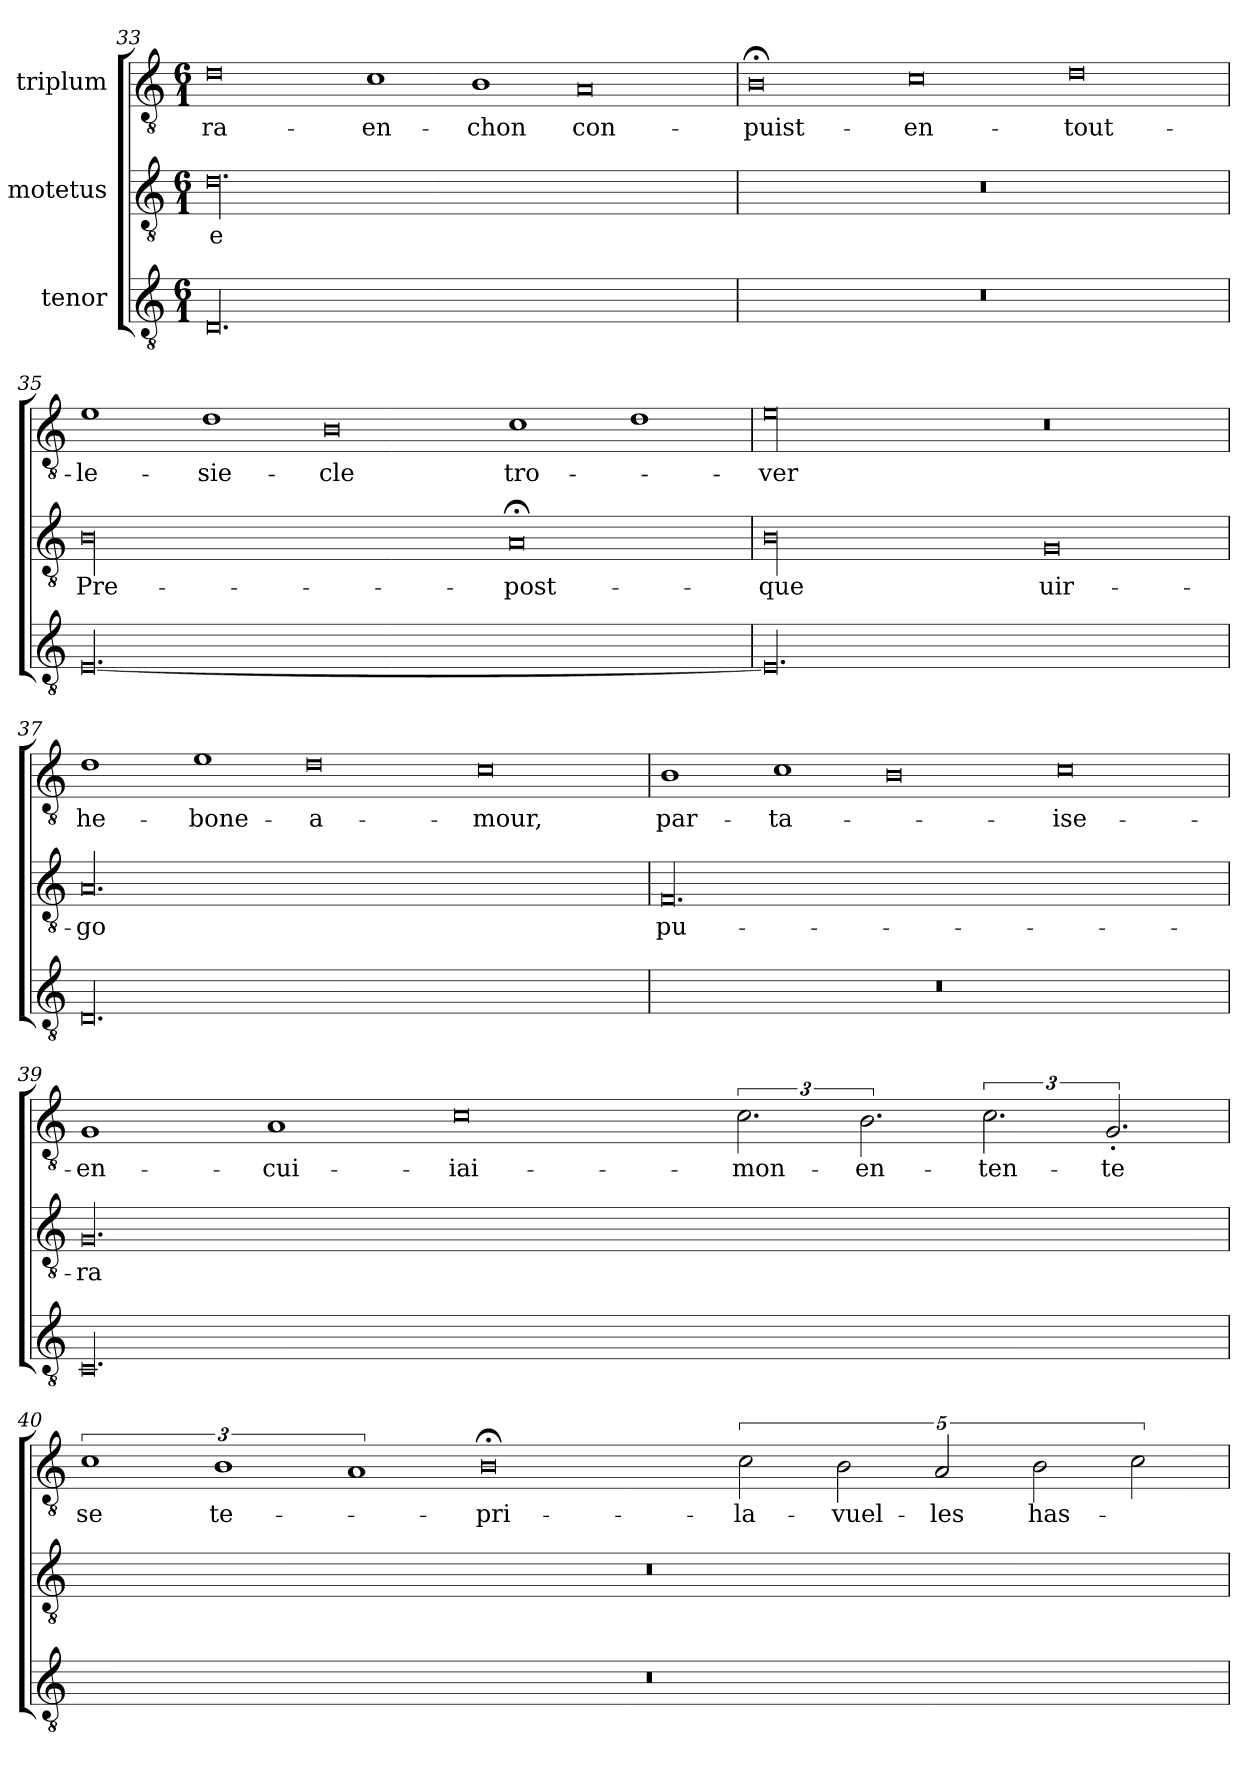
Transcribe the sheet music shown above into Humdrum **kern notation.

**kern	**kern	**text	**kern	**text
*part3	*part2	*part2	*part1	*part1
*staff3	*staff2	*staff2	*staff1	*staff1
*I"tenor	*I"motetus	*	*I"triplum	*
*clefGv2	*clefGv2	*	*clefGv2	*
*k[]	*k[]	*	*k[]	*
*C:	*C:	*	*C:	*
*M6/1	*M6/1	*	*M6/1	*
=33	=33	=33	=33	=33
00.D/	00.d\	-e	0d\	ra-
.	.	.	1c\	-en-
.	.	.	1B\	-chon
.	.	.	0A/	con-
=34	=34	=34	=34	=34
00.r	00.r	.	0B;<\	puist-
.	.	.	0c\	en-
.	.	.	0d\	tout-
=35	=35	=35	=35	=35
[00.E/	00B\	Pre-	1e\	le-
.	.	.	1d\	sie-
.	.	.	0B\	-cle
.	0A;</	post-	1c\	tro-
.	.	.	1d\	.
=36	=36	=36	=36	=36
00.E/]	00B\	-que	00e\	-ver
.	0G/	uir-	0r	.
!!LO:PB:g=z
=37	=37	=37	=37	=37
00.D/	00.A/	-go	1d\	he-
.	.	.	1e\	bone-
.	.	.	0d\	a-
.	.	.	0c\	-mour,
=38	=38	=38	=38	=38
00.r	00.F/	pu-	1B\	par-
.	.	.	1c\	ta-
.	.	.	0B\	.
.	.	.	0c\	ise-
=39	=39	=39	=39	=39
00.C/	00.G/	-ra	1G/	en-
.	.	.	1A/	cui-
.	.	.	0c\	iai-
.	.	.	3.c\	mon-
.	.	.	3.B\	en-
.	.	.	3.c\	-ten-
.	.	.	3.G'/	-te
=40	=40	=40	=40	=40
00.r	00.r	.	3%2c\	-se
.	.	.	3%2B\	te-
.	.	.	3%2A/	.
.	.	.	0B;<\	pri-
.	.	.	5%2c\	la-
.	.	.	5%2B\	vuel-
.	.	.	5%2A/	-les
.	.	.	5%2B\	has-
.	.	.	5%2c\	.
=	=	=	=	=
*-	*-	*-	*-	*-
